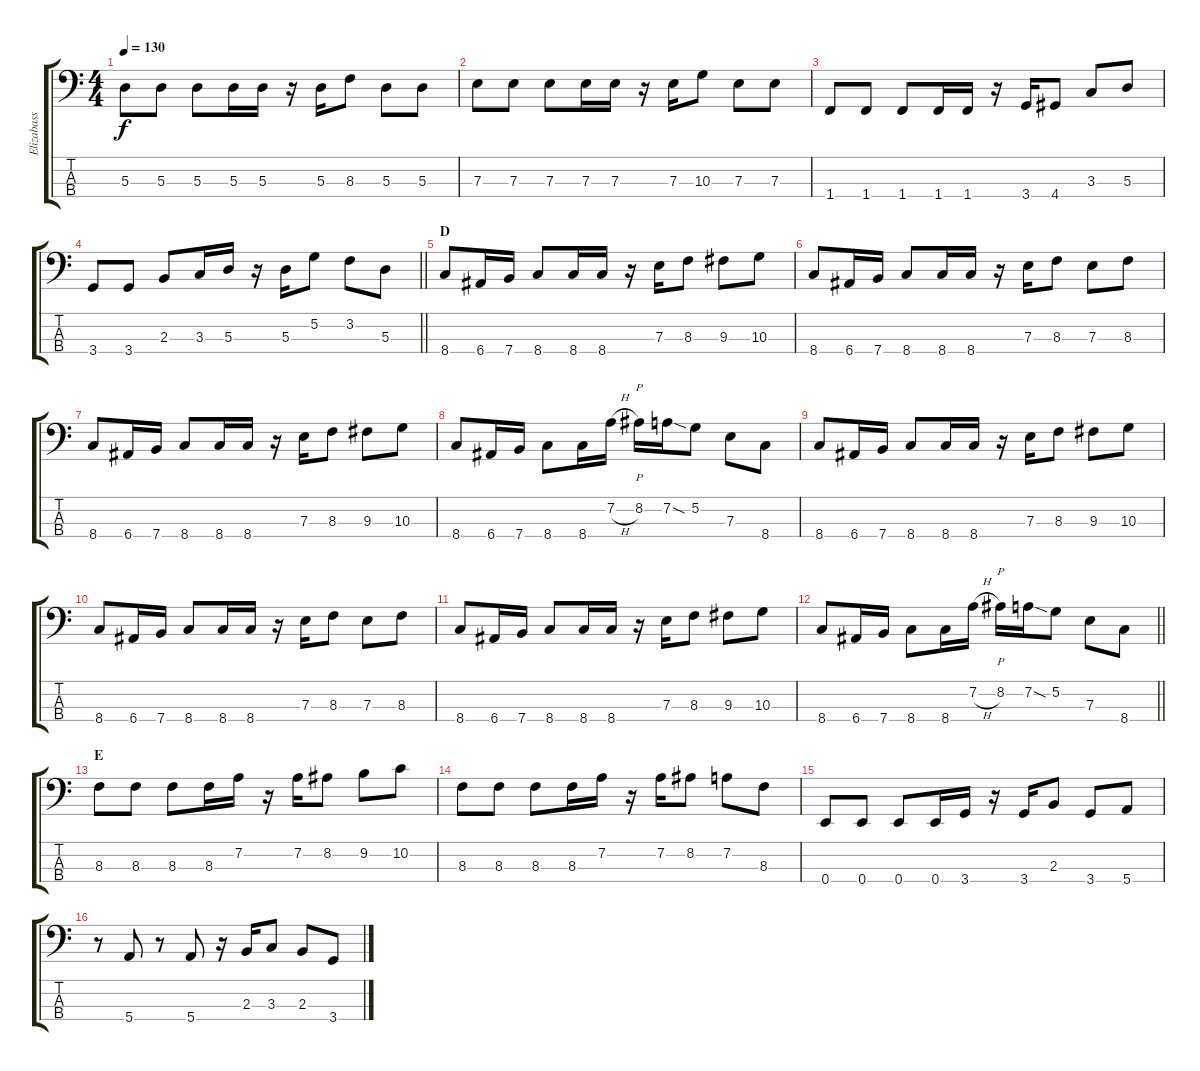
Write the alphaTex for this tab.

\track ("Elizabass" "Elizabass") {instrument electricbassfinger}
\staff {score tabs}
\tuning (G2 D2 A1 E1) {hide}
\ts (4 4)
\tempo 130
\clef f4
\ks c
5.3.8{dy f} 5.3.8 5.3.8 5.3.16 5.3.16 r.16 5.3.16 8.3.8 5.3.8 5.3.8 |
7.3.8 7.3.8 7.3.8 7.3.16 7.3.16 r.16 7.3.16 10.3.8 7.3.8 7.3.8 |
1.4.8 1.4.8 1.4.8 1.4.16 1.4.16 r.16 3.4.16 4.4.8 3.3.8 5.3.8 |
\barLineRight lightlight
3.4.8 3.4.8 2.3.8 3.3.16 5.3.16 r.16 5.3.16 5.2.8 3.2.8 5.3.8 |
\section ("" "D")
8.4.8 6.4.16 7.4.16 8.4.8 8.4.16 8.4.16 r.16 7.3.16 8.3.8 9.3.8 10.3.8 |
8.4.8 6.4.16 7.4.16 8.4.8 8.4.16 8.4.16 r.16 7.3.16 8.3.8 7.3.8 8.3.8 |
8.4.8 6.4.16 7.4.16 8.4.8 8.4.16 8.4.16 r.16 7.3.16 8.3.8 9.3.8 10.3.8 |
8.4.8 6.4.16 7.4.16 8.4.8 8.4.16 7.2{h}.16 8.2.16{p} 7.2{sod}.16 5.2.8 7.3.8 8.4.8 |
8.4.8 6.4.16 7.4.16 8.4.8 8.4.16 8.4.16 r.16 7.3.16 8.3.8 9.3.8 10.3.8 |
8.4.8 6.4.16 7.4.16 8.4.8 8.4.16 8.4.16 r.16 7.3.16 8.3.8 7.3.8 8.3.8 |
8.4.8 6.4.16 7.4.16 8.4.8 8.4.16 8.4.16 r.16 7.3.16 8.3.8 9.3.8 10.3.8 |
\barLineRight lightlight
8.4.8 6.4.16 7.4.16 8.4.8 8.4.16 7.2{h}.16 8.2.16{p} 7.2{sod}.16 5.2.8 7.3.8 8.4.8 |
\section ("" "E")
8.3.8 8.3.8 8.3.8 8.3.16 7.2.16 r.16 7.2.16 8.2.8 9.2.8 10.2.8 |
8.3.8 8.3.8 8.3.8 8.3.16 7.2.16 r.16 7.2.16 8.2.8 7.2.8 8.3.8 |
0.4.8 0.4.8 0.4.8 0.4.16 3.4.16 r.16 3.4.16 2.3.8 3.4.8 5.4.8 |
r.8 5.4.8 r.8 5.4.8 r.16 2.3.16 3.3.8 2.3.8 3.4.8
